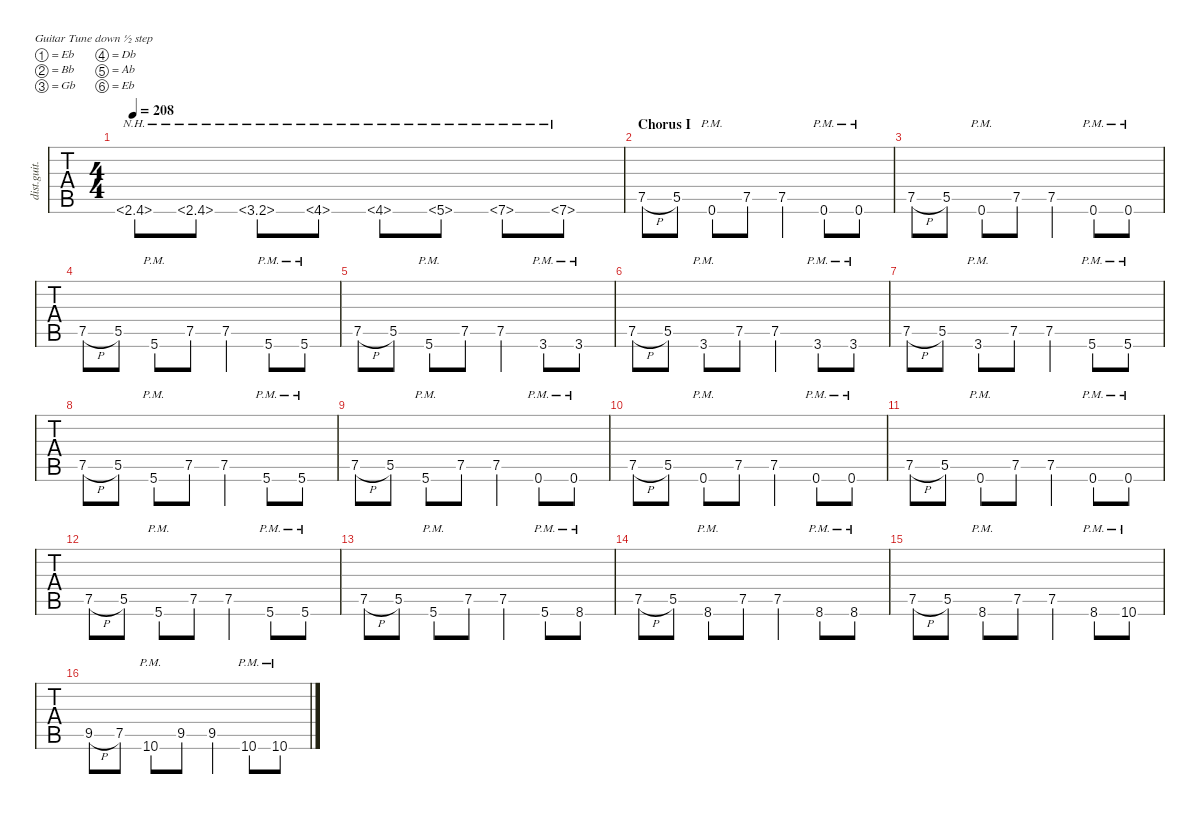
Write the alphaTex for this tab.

\defaultSystemsLayout 4
\hideDynamics
\bracketExtendMode nobrackets
\otherSystemsTrackNameOrientation horizontal
\track ("Rhythm Guitar 1 (James)" "dist.guit.") {multiBarRest instrument distortionguitar}
\staff {tabs}
\tuning (Eb4 Bb3 Gb3 Db3 Ab2 Eb2)
\ts (4 4)
\tempo 208
\clef g2
\ks c
2.6{nh}.8{dy mf} 2.6{nh}.8 3.6{nh acc #}.8 4.6{nh}.8 4.6{nh}.8 5.6{nh acc #}.8 7.6{nh acc #}.8 7.6{nh acc #}.8 |
\section ("" "Chorus I")
7.5{h acc #}.8 5.5{acc #}.8 0.6{pm acc #}.8 7.5{acc #}.8 7.5{acc #}.4 0.6{pm acc #}.8 0.6{pm acc #}.8 |
7.5{h acc #}.8 5.5{acc #}.8 0.6{pm acc #}.8 7.5{acc #}.8 7.5{acc #}.4 0.6{pm acc #}.8 0.6{pm acc #}.8 |
7.5{h acc #}.8 5.5{acc #}.8 5.6{pm acc #}.8 7.5{acc #}.8 7.5{acc #}.4 5.6{pm acc #}.8 5.6{pm acc #}.8 |
7.5{h acc #}.8 5.5{acc #}.8 5.6{pm acc #}.8 7.5{acc #}.8 7.5{acc #}.4 3.6{pm acc #}.8 3.6{pm acc #}.8 |
7.5{h acc #}.8 5.5{acc #}.8 3.6{pm acc #}.8 7.5{acc #}.8 7.5{acc #}.4 3.6{pm acc #}.8 3.6{pm acc #}.8 |
7.5{h acc #}.8 5.5{acc #}.8 3.6{pm acc #}.8 7.5{acc #}.8 7.5{acc #}.4 5.6{pm acc #}.8 5.6{pm acc #}.8 |
7.5{h acc #}.8 5.5{acc #}.8 5.6{pm acc #}.8 7.5{acc #}.8 7.5{acc #}.4 5.6{pm acc #}.8 5.6{pm acc #}.8 |
7.5{h acc #}.8 5.5{acc #}.8 5.6{pm acc #}.8 7.5{acc #}.8 7.5{acc #}.4 0.6{pm acc #}.8 0.6{pm acc #}.8 |
7.5{h acc #}.8 5.5{acc #}.8 0.6{pm acc #}.8 7.5{acc #}.8 7.5{acc #}.4 0.6{pm acc #}.8 0.6{pm acc #}.8 |
7.5{h acc #}.8 5.5{acc #}.8 0.6{pm acc #}.8 7.5{acc #}.8 7.5{acc #}.4 0.6{pm acc #}.8 0.6{pm acc #}.8 |
7.5{h acc #}.8 5.5{acc #}.8 5.6{pm acc #}.8 7.5{acc #}.8 7.5{acc #}.4 5.6{pm acc #}.8 5.6{pm acc #}.8 |
7.5{h acc #}.8 5.5{acc #}.8 5.6{pm acc #}.8 7.5{acc #}.8 7.5{acc #}.4 5.6{pm acc #}.8 8.6{pm}.8 |
7.5{h acc #}.8 5.5{acc #}.8 8.6{pm}.8 7.5{acc #}.8 7.5{acc #}.4 8.6{pm}.8 8.6{pm}.8 |
7.5{h acc #}.8 5.5{acc #}.8 8.6{pm}.8 7.5{acc #}.8 7.5{acc #}.4 8.6{pm}.8 10.6{pm acc #}.8 |
9.5{h}.8 7.5{acc #}.8 10.6{pm acc #}.8 9.5.8 9.5.4 10.6{pm acc #}.8 10.6{pm acc #}.8
